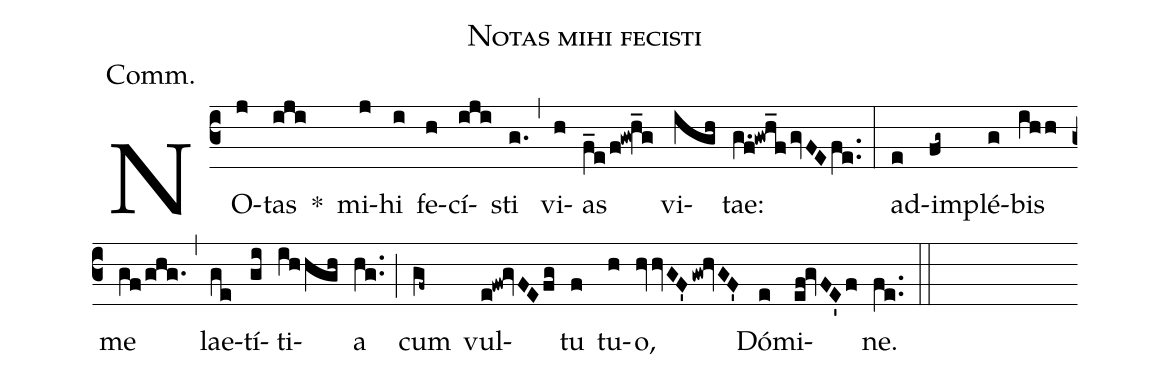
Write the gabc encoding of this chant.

name:Notas mihi fecisti;
annotation:Comm.;
mode:7;
office-part:Communion;
%%
(c3) NO(j)tas(iji) *()
mi(j)hi(i) fe(h)cí(iji)sti(g.) (,)
vi(h)as(f_e/f!gw!h_g) vi(igh)tae:(g.f!gwh_f/gvFEfe..) (:)
ad(e)im(fg~)plé(g)bis(ihh) me(gf/ghg.) (,)
lae(ge)tí(gi)ti(ihhgh)a(hg..) (;)
cum(gf~) vul(e!fw!gvFEfg)tu(f) tu(h)o,(hvvGF'gw!hvGF') Dó(e)mi(ef!gvFE'f)ne.(fe..) (::)
